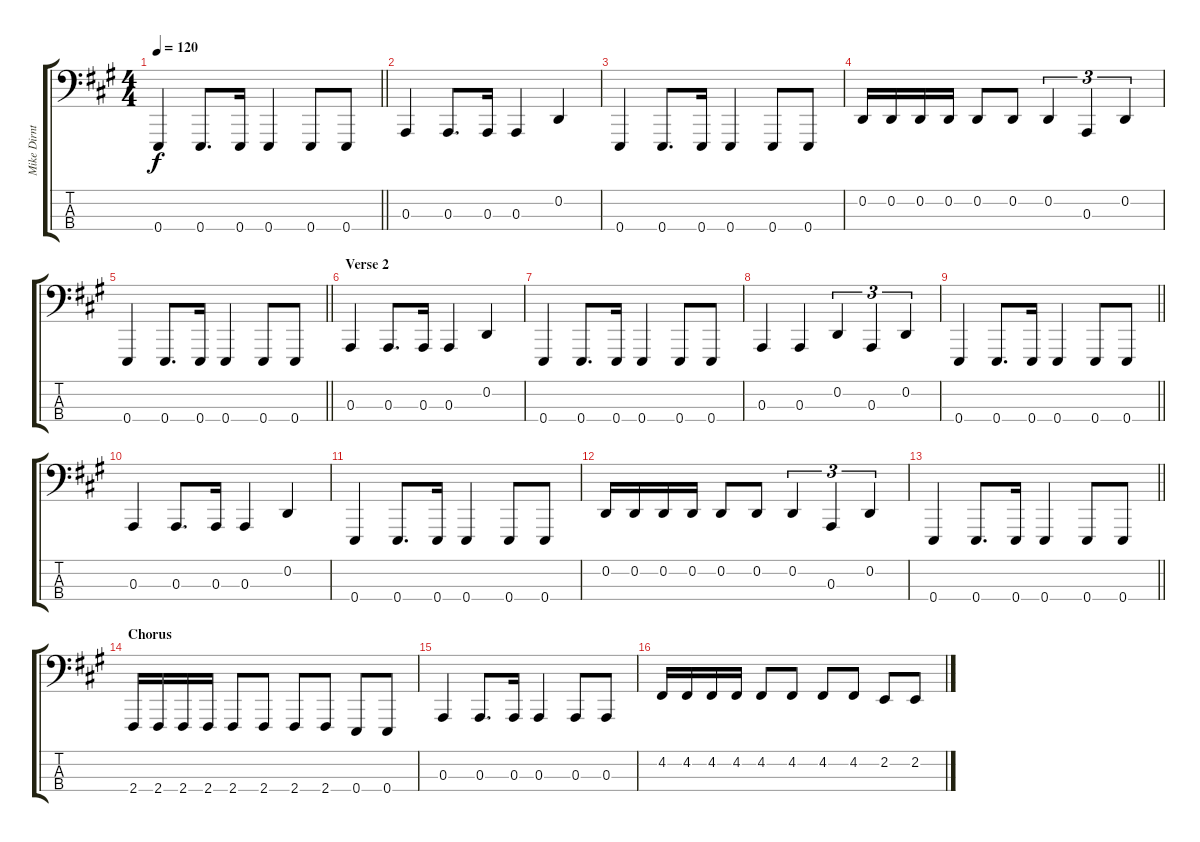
\track ("Mike Dirnt (Bass)" "Mike Dirnt") {instrument acousticgrandpiano}
\staff {score tabs}
\tuning (G2 D2 A1 E1) {hide}
\ts (4 4)
\tempo 120
\clef f4
\barLineRight lightlight
\ks a
0.4.4{dy f} 0.4.8{d} 0.4.16 0.4.4 0.4.8 0.4.8 |
0.3.4 0.3.8{d} 0.3.16 0.3.4 0.2.4 |
0.4.4 0.4.8{d} 0.4.16 0.4.4 0.4.8 0.4.8 |
0.2.16 0.2.16 0.2.16 0.2.16 0.2.8 0.2.8 0.2.4{tu (3 2)} 0.3.4{tu (3 2)} 0.2.4{tu (3 2)} |
\barLineRight lightlight
0.4.4 0.4.8{d} 0.4.16 0.4.4 0.4.8 0.4.8 |
\section ("" "Verse 2")
0.3.4 0.3.8{d} 0.3.16 0.3.4 0.2.4 |
0.4.4 0.4.8{d} 0.4.16 0.4.4 0.4.8 0.4.8 |
0.3.4 0.3.4 0.2.4{tu (3 2)} 0.3.4{tu (3 2)} 0.2.4{tu (3 2)} |
\barLineRight lightlight
0.4.4 0.4.8{d} 0.4.16 0.4.4 0.4.8 0.4.8 |
0.3.4 0.3.8{d} 0.3.16 0.3.4 0.2.4 |
0.4.4 0.4.8{d} 0.4.16 0.4.4 0.4.8 0.4.8 |
0.2.16 0.2.16 0.2.16 0.2.16 0.2.8 0.2.8 0.2.4{tu (3 2)} 0.3.4{tu (3 2)} 0.2.4{tu (3 2)} |
\barLineRight lightlight
0.4.4 0.4.8{d} 0.4.16 0.4.4 0.4.8 0.4.8 |
\section ("" "Chorus")
2.4.16 2.4.16 2.4.16 2.4.16 2.4.8 2.4.8 2.4.8 2.4.8 0.4.8 0.4.8 |
0.3.4 0.3.8{d} 0.3.16 0.3.4 0.3.8 0.3.8 |
4.2.16 4.2.16 4.2.16 4.2.16 4.2.8 4.2.8 4.2.8 4.2.8 2.2.8 2.2.8
